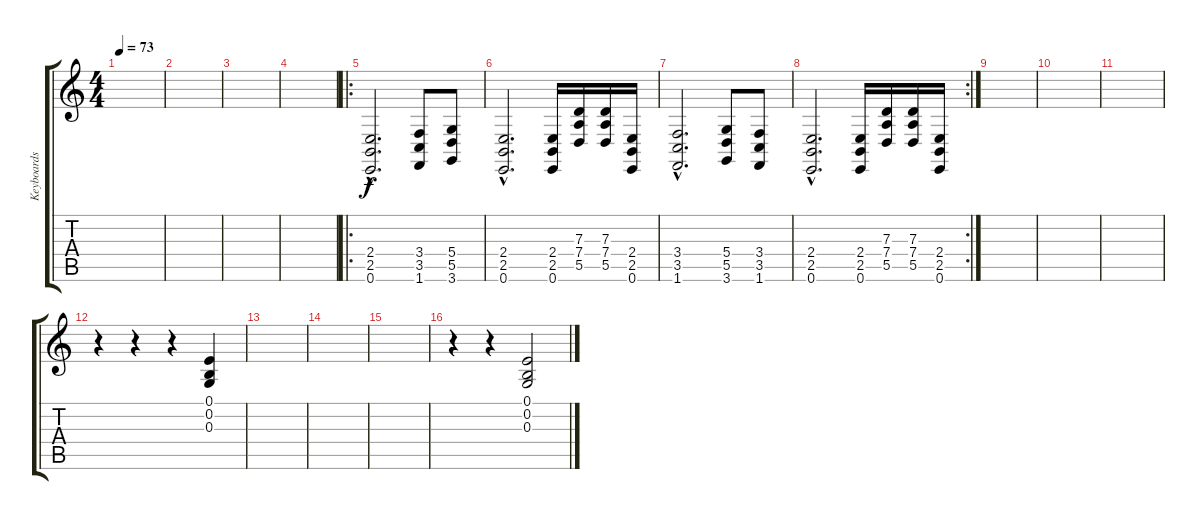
\track ("Keyboards " "Keyboards ") {instrument stringensemble1}
\staff {score tabs}
\tuning (E4 B3 G3 D3 A2 E2) {hide}
\ts (4 4)
\tempo 73
\clef g2
\ks c
|
|
|
|
\ro
(2.4{hac} 2.5{hac} 0.6{hac}).2{d} (3.4 3.5 1.6).8 (5.4 5.5 3.6).8 |
(2.4{hac} 2.5{hac} 0.6{hac}).2{d} (2.4 2.5 0.6).16 (7.3 7.4 5.5).16 (7.3 7.4 5.5).16 (2.4 2.5 0.6).16 |
(3.4{hac} 3.5{hac} 1.6{hac}).2{d} (5.4 5.5 3.6).8 (3.4 3.5 1.6).8 |
\rc 2
(2.4{hac} 2.5{hac} 0.6{hac}).2{d} (2.4 2.5 0.6).16 (7.3 7.4 5.5).16 (7.3 7.4 5.5).16 (2.4 2.5 0.6).16 |
|
|
|
r.4 r.4 r.4 (0.1 0.2 0.3).4{volume 16 instrument reversecymbal} |
|
|
|
r.4 r.4 (0.1 0.2 0.3).2{volume 16 instrument reversecymbal}
